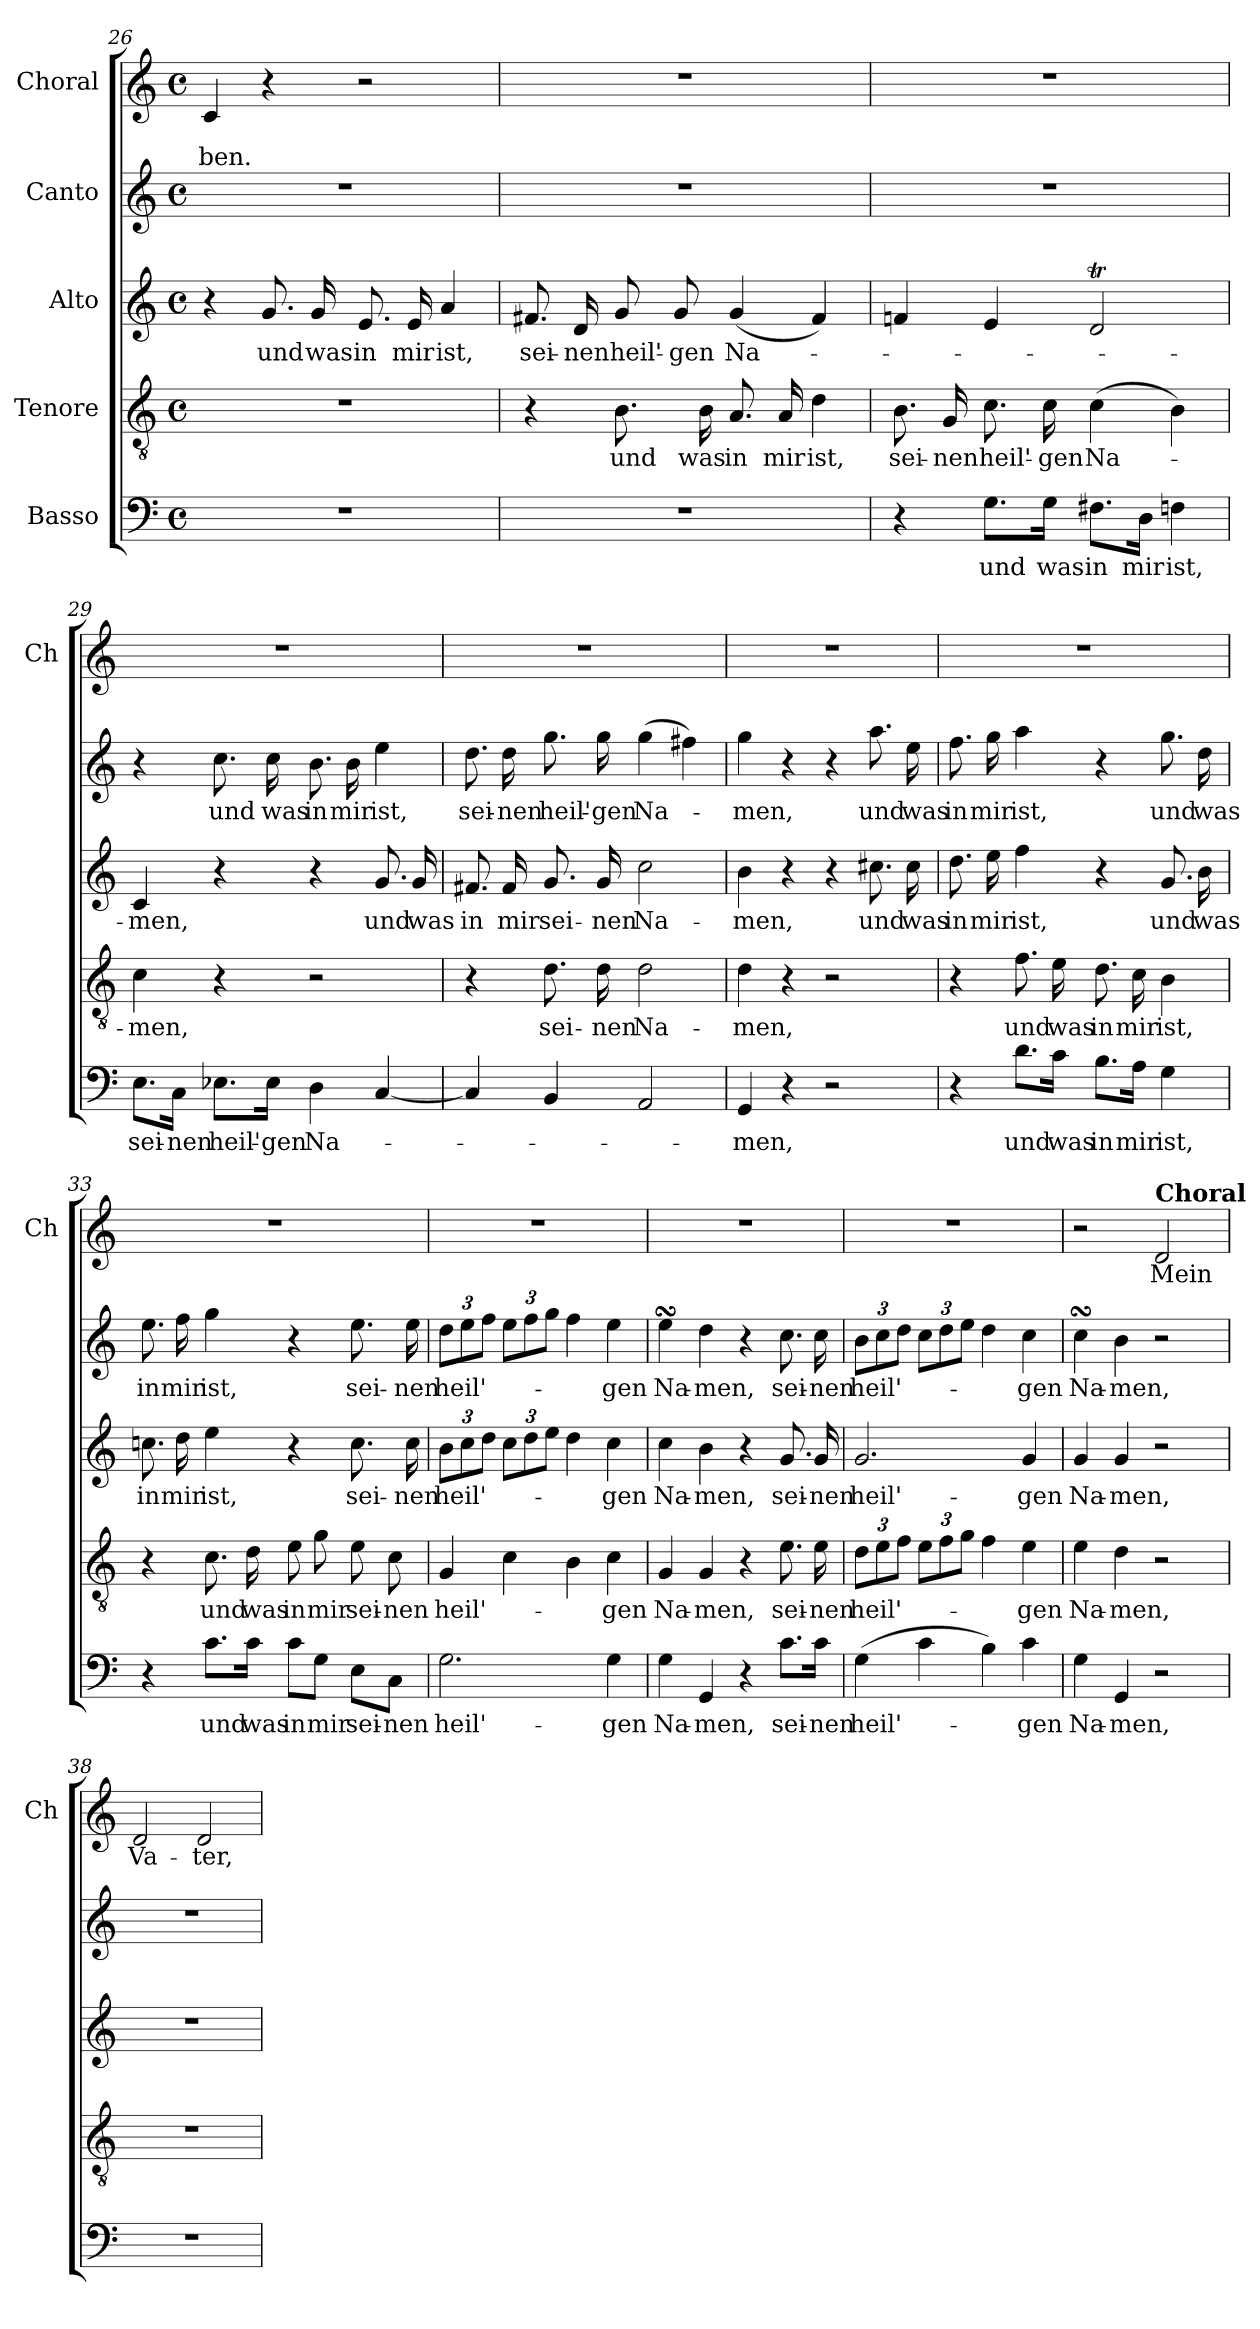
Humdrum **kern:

**kern	**text	**kern	**text	**kern	**text	**kern	**text	**kern	**text	**text
*part5	*part5	*part4	*part4	*part3	*part3	*part2	*part2	*part1	*part1	*part1
*staff5	*staff5	*staff4	*staff4	*staff3	*staff3	*staff2	*staff2	*staff1	*staff1	*staff1
*I"Basso	*	*I"Tenore	*	*I"Alto	*	*I"Canto	*	*I"Choral	*	*
*	*	*	*	*	*	*	*	*I'Ch	*	*
*clefF4	*	*clefGv2	*	*clefG2	*	*clefG2	*	*clefG2	*	*
*k[]	*	*k[]	*	*k[]	*	*k[]	*	*k[]	*	*
*M4/4	*	*M4/4	*	*M4/4	*	*M4/4	*	*M4/4	*	*
*met(c)	*	*met(c)	*	*met(c)	*	*met(c)	*	*met(c)	*	*
=26X1	=26X1	=26X1	=26X1	=26X1	=26X1	=26X1	=26X1	=26X1	=26X1	=26X1
!	!	!	!	!	!	!	!	!	!	!LO:LY:b
1r	.	1r	.	4r	.	1r	.	4c/	.	-ben.
!	!	!	!	!	!LO:LY:b	!	!	!	!	!
.	.	.	.	8.g/	und	.	.	4r	.	.
!	!	!	!	!	!LO:LY:b	!	!	!	!	!
.	.	.	.	16g/	was	.	.	.	.	.
!	!	!	!	!	!LO:LY:b	!	!	!	!	!
.	.	.	.	8.e/	in	.	.	2r	.	.
!	!	!	!	!	!LO:LY:b	!	!	!	!	!
.	.	.	.	16e/	mir	.	.	.	.	.
!	!	!	!	!	!LO:LY:b	!	!	!	!	!
.	.	.	.	4a/	ist,	.	.	.	.	.
!!LO:LB:g=z
=27	=27	=27	=27	=27	=27	=27	=27	=27	=27	=27
!	!	!	!	!	!LO:LY:b	!	!	!	!	!
1r	.	4r	.	8.f#X/	sei-	1r	.	1r	.	.
!	!	!	!	!	!LO:LY:b	!	!	!	!	!
.	.	.	.	16d/	-nen	.	.	.	.	.
!	!	!	!LO:LY:b	!	!LO:LY:b	!	!	!	!	!
.	.	8.B\	und	8g/	heil'-	.	.	.	.	.
!	!	!	!	!	!LO:LY:b	!	!	!	!	!
.	.	.	.	8g/	-gen	.	.	.	.	.
!	!	!	!LO:LY:b	!	!	!	!	!	!	!
.	.	16B\	was	.	.	.	.	.	.	.
!	!	!	!LO:LY:b	!	!LO:LY:b	!	!	!	!	!
.	.	8.A/	in	(4g/	Na-	.	.	.	.	.
!	!	!	!LO:LY:b	!	!	!	!	!	!	!
.	.	16A/	mir	.	.	.	.	.	.	.
!	!	!	!LO:LY:b	!	!	!	!	!	!	!
.	.	4d\	ist,	4f#/)	.	.	.	.	.	.
=28	=28	=28	=28	=28	=28	=28	=28	=28	=28	=28
!	!	!	!LO:LY:b	!	!	!	!	!	!	!
4r	.	8.B\	sei-	4fn/	.	1r	.	1r	.	.
!	!	!	!LO:LY:b	!	!	!	!	!	!	!
.	.	16G/	-nen	.	.	.	.	.	.	.
!	!LO:LY:b	!	!LO:LY:b	!	!	!	!	!	!	!
8.G\L	und	8.c\	heil'-	4e/	.	.	.	.	.	.
!	!LO:LY:b	!	!LO:LY:b	!	!	!	!	!	!	!
16G\Jk	was	16c\	-gen	.	.	.	.	.	.	.
!	!LO:LY:b	!	!LO:LY:b	!	!	!	!	!	!	!
8.F#X\L	in	(4c\	Na-	2dT/	.	.	.	.	.	.
!	!LO:LY:b	!	!	!	!	!	!	!	!	!
16D\Jk	mir	.	.	.	.	.	.	.	.	.
!	!LO:LY:b	!	!	!	!	!	!	!	!	!
4Fn\	ist,	4B\)	.	.	.	.	.	.	.	.
=29	=29	=29	=29	=29	=29	=29	=29	=29	=29	=29
!	!LO:LY:b	!	!LO:LY:b	!	!LO:LY:b	!	!	!	!	!
8.E\L	sei-	4c\	-men,	4c/	-men,	4r	.	1r	.	.
!	!LO:LY:b	!	!	!	!	!	!	!	!	!
16C\Jk	-nen	.	.	.	.	.	.	.	.	.
!	!LO:LY:b	!	!	!	!	!	!LO:LY:b	!	!	!
8.E-X\L	heil'-	4r	.	4r	.	8.cc\	und	.	.	.
!	!LO:LY:b	!	!	!	!	!	!LO:LY:b	!	!	!
16E-\Jk	-gen	.	.	.	.	16cc\	was	.	.	.
!	!LO:LY:b	!	!	!	!	!	!LO:LY:b	!	!	!
4D\	Na-	2r	.	4r	.	8.b\	in	.	.	.
!	!	!	!	!	!	!	!LO:LY:b	!	!	!
.	.	.	.	.	.	16b\	mir	.	.	.
!	!	!	!	!	!LO:LY:b	!	!LO:LY:b	!	!	!
[4C/	.	.	.	8.g/	und	4ee\	ist,	.	.	.
!	!	!	!	!	!LO:LY:b	!	!	!	!	!
.	.	.	.	16g/	was	.	.	.	.	.
!!LO:LB:g=z
=30	=30	=30	=30	=30	=30	=30	=30	=30	=30	=30
!	!	!	!	!	!LO:LY:b	!	!LO:LY:b	!	!	!
4C/]	.	4r	.	8.f#X/	in	8.dd\	sei-	1r	.	.
!	!	!	!	!	!LO:LY:b	!	!LO:LY:b	!	!	!
.	.	.	.	16f#/	mir	16dd\	-nen	.	.	.
!	!	!	!LO:LY:b	!	!LO:LY:b	!	!LO:LY:b	!	!	!
4BB/	.	8.d\	sei-	8.g/	sei-	8.gg\	heil'-	.	.	.
!	!	!	!LO:LY:b	!	!LO:LY:b	!	!LO:LY:b	!	!	!
.	.	16d\	-nen	16g/	-nen	16gg\	-gen	.	.	.
!	!	!	!LO:LY:b	!	!LO:LY:b	!	!LO:LY:b	!	!	!
2AA/	.	2d\	Na-	2cc\	Na-	(4gg\	Na-	.	.	.
.	.	.	.	.	.	4ff#X\)	.	.	.	.
=31	=31	=31	=31	=31	=31	=31	=31	=31	=31	=31
!	!LO:LY:b	!	!LO:LY:b	!	!LO:LY:b	!	!LO:LY:b	!	!	!
4GG/	-men,	4d\	-men,	4b\	-men,	4gg\	-men,	1r	.	.
4r	.	4r	.	4r	.	4r	.	.	.	.
2r	.	2r	.	4r	.	4r	.	.	.	.
!	!	!	!	!	!LO:LY:b	!	!LO:LY:b	!	!	!
.	.	.	.	8.cc#X\	und	8.aa\	und	.	.	.
!	!	!	!	!	!LO:LY:b	!	!LO:LY:b	!	!	!
.	.	.	.	16cc#\	was	16ee\	was	.	.	.
=32	=32	=32	=32	=32	=32	=32	=32	=32	=32	=32
!	!	!	!	!	!LO:LY:b	!	!LO:LY:b	!	!	!
4r	.	4r	.	8.dd\	in	8.ff\	in	1r	.	.
!	!	!	!	!	!LO:LY:b	!	!LO:LY:b	!	!	!
.	.	.	.	16ee\	mir	16gg\	mir	.	.	.
!	!LO:LY:b	!	!LO:LY:b	!	!LO:LY:b	!	!LO:LY:b	!	!	!
8.d\L	und	8.f\	und	4ff\	ist,	4aa\	ist,	.	.	.
!	!LO:LY:b	!	!LO:LY:b	!	!	!	!	!	!	!
16c\Jk	was	16e\	was	.	.	.	.	.	.	.
!	!LO:LY:b	!	!LO:LY:b	!	!	!	!	!	!	!
8.B\L	in	8.d\	in	4r	.	4r	.	.	.	.
!	!LO:LY:b	!	!LO:LY:b	!	!	!	!	!	!	!
16A\Jk	mir	16c\	mir	.	.	.	.	.	.	.
!	!LO:LY:b	!	!LO:LY:b	!	!LO:LY:b	!	!LO:LY:b	!	!	!
4G\	ist,	4B\	ist,	8.g/	und	8.gg\	und	.	.	.
!	!	!	!	!	!LO:LY:b	!	!LO:LY:b	!	!	!
.	.	.	.	16b\	was	16dd\	was	.	.	.
!!LO:PB:g=z
=33	=33	=33	=33	=33	=33	=33	=33	=33	=33	=33
!	!	!	!	!	!LO:LY:b	!	!LO:LY:b	!	!	!
4r	.	4r	.	8.ccn\	in	8.ee\	in	1r	.	.
!	!	!	!	!	!LO:LY:b	!	!LO:LY:b	!	!	!
.	.	.	.	16dd\	mir	16ff\	mir	.	.	.
!	!LO:LY:b	!	!LO:LY:b	!	!LO:LY:b	!	!LO:LY:b	!	!	!
8.c\L	und	8.c\	und	4ee\	ist,	4gg\	ist,	.	.	.
!	!LO:LY:b	!	!LO:LY:b	!	!	!	!	!	!	!
16c\Jk	was	16d\	was	.	.	.	.	.	.	.
!	!LO:LY:b	!	!LO:LY:b	!	!	!	!	!	!	!
8c\L	in	8e\	in	4r	.	4r	.	.	.	.
!	!LO:LY:b	!	!LO:LY:b	!	!	!	!	!	!	!
8G\J	mir	8g\	mir	.	.	.	.	.	.	.
!	!LO:LY:b	!	!LO:LY:b	!	!LO:LY:b	!	!LO:LY:b	!	!	!
8E\L	sei-	8e\	sei-	8.cc\	sei-	8.ee\	sei-	.	.	.
!	!LO:LY:b	!	!LO:LY:b	!	!	!	!	!	!	!
8C\J	-nen	8c\	-nen	.	.	.	.	.	.	.
!	!	!	!	!	!LO:LY:b	!	!LO:LY:b	!	!	!
.	.	.	.	16cc\	-nen	16ee\	-nen	.	.	.
=34	=34	=34	=34	=34	=34	=34	=34	=34	=34	=34
!	!LO:LY:b	!	!LO:LY:b	!	!	!	!	!	!	!
*	*	*	*	*Xbrackettup	*	*	*	*	*	*
!	!	!	!	!	!LO:LY:b	!	!	!	!	!
*	*	*	*	*	*	*Xbrackettup	*	*	*	*
!	!	!	!	!	!	!	!LO:LY:b	!	!	!
2.G\	heil'-	4G/	heil'-	12b\L	heil'-	12dd\L	heil'-	1r	.	.
.	.	.	.	12cc\	.	12ee\	.	.	.	.
.	.	.	.	12dd\J	.	12ff\J	.	.	.	.
.	.	4c\	.	12cc\L	.	12ee\L	.	.	.	.
.	.	.	.	12dd\	.	12ff\	.	.	.	.
.	.	.	.	12ee\J	.	12gg\J	.	.	.	.
.	.	4B\	.	4dd\	.	4ff\	.	.	.	.
!	!LO:LY:b	!	!LO:LY:b	!	!LO:LY:b	!	!LO:LY:b	!	!	!
4G\	-gen	4c\	-gen	4cc\	-gen	4ee\	-gen	.	.	.
=35	=35	=35	=35	=35	=35	=35	=35	=35	=35	=35
!	!LO:LY:b	!	!LO:LY:b	!	!LO:LY:b	!	!LO:LY:b	!	!	!
4G\	Na-	4G/	Na-	4cc\	Na-	4eesSsS\	Na-	1r	.	.
!	!LO:LY:b	!	!LO:LY:b	!	!LO:LY:b	!	!LO:LY:b	!	!	!
4GG/	-men,	4G/	-men,	4b\	-men,	4dd\	-men,	.	.	.
4r	.	4r	.	4r	.	4r	.	.	.	.
!	!LO:LY:b	!	!LO:LY:b	!	!LO:LY:b	!	!LO:LY:b	!	!	!
8.c\L	sei-	8.e\	sei-	8.g/	sei-	8.cc\	sei-	.	.	.
!	!LO:LY:b	!	!LO:LY:b	!	!LO:LY:b	!	!LO:LY:b	!	!	!
16c\Jk	-nen	16e\	-nen	16g/	-nen	16cc\	-nen	.	.	.
!!LO:LB:g=z
=36	=36	=36	=36	=36	=36	=36	=36	=36	=36	=36
!	!LO:LY:b	!	!	!	!	!	!	!	!	!
*	*	*Xbrackettup	*	*	*	*	*	*	*	*
!	!	!	!LO:LY:b	!	!LO:LY:b	!	!LO:LY:b	!	!	!
(4G\	heil'-	12d\L	heil'-	2.g/	heil'-	12b\L	heil'-	1r	.	.
.	.	12e\	.	.	.	12cc\	.	.	.	.
.	.	12f\J	.	.	.	12dd\J	.	.	.	.
4c\	.	12e\L	.	.	.	12cc\L	.	.	.	.
.	.	12f\	.	.	.	12dd\	.	.	.	.
.	.	12g\J	.	.	.	12ee\J	.	.	.	.
4B\)	.	4f\	.	.	.	4dd\	.	.	.	.
!	!LO:LY:b	!	!LO:LY:b	!	!LO:LY:b	!	!LO:LY:b	!	!	!
4c\	-gen	4e\	-gen	4g/	-gen	4cc\	-gen	.	.	.
=37	=37	=37	=37	=37	=37	=37	=37	=37	=37	=37
!	!LO:LY:b	!	!LO:LY:b	!	!LO:LY:b	!	!LO:LY:b	!	!	!
4G\	Na-	4e\	Na-	4g/	Na-	4ccsSSs\	Na-	2r	.	.
!	!LO:LY:b	!	!LO:LY:b	!	!LO:LY:b	!	!LO:LY:b	!	!	!
4GG/	-men,	4d\	-men,	4g/	-men,	4b\	-men,	.	.	.
!	!	!	!	!	!	!	!	!LO:TX:a:B:t=Choral	!	!
!	!	!	!	!	!	!	!	!	!LO:LY:b	!
2r	.	2r	.	2r	.	2r	.	2d/	Mein	.
=38	=38	=38	=38	=38	=38	=38	=38	=38	=38	=38
!	!	!	!	!	!	!	!	!	!LO:LY:b	!
1r	.	1r	.	1r	.	1r	.	2d/	Va-	.
!	!	!	!	!	!	!	!	!	!LO:LY:b	!
.	.	.	.	.	.	.	.	2d/	-ter,	.
=	=	=	=	=	=	=	=	=	=	=
*-	*-	*-	*-	*-	*-	*-	*-	*-	*-	*-
